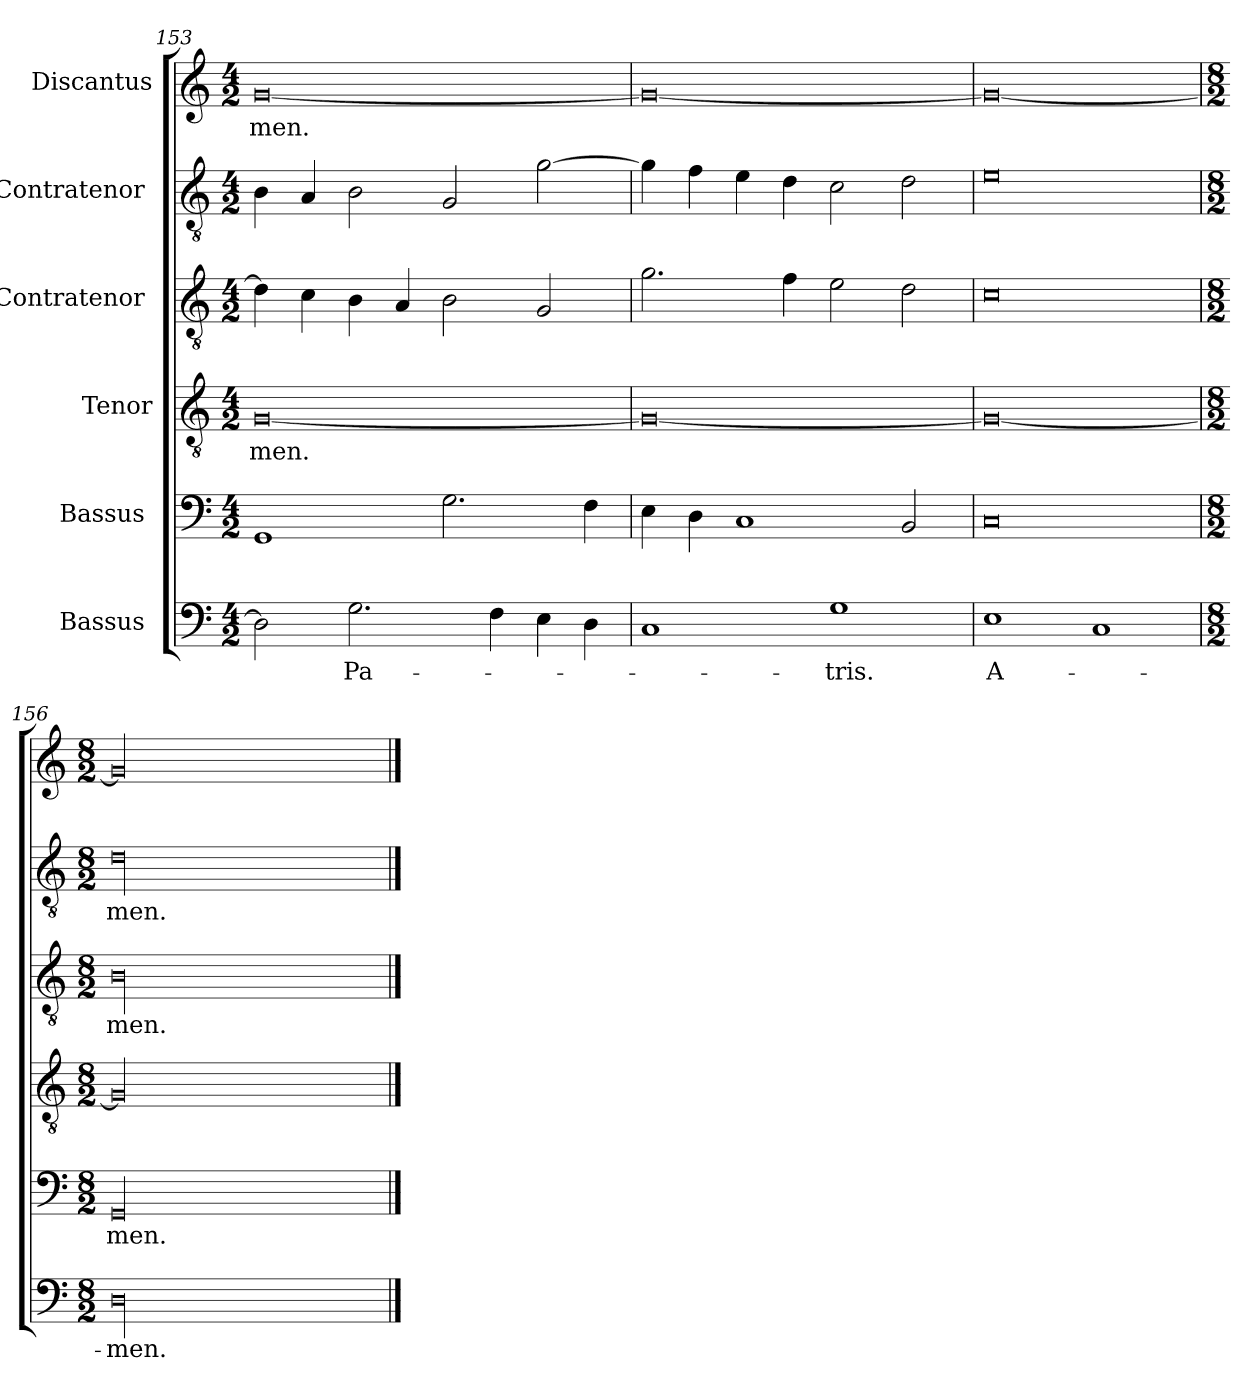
**kern	**text	**kern	**text	**kern	**text	**kern	**text	**kern	**text	**kern	**text
*part6	*part6	*part5	*part5	*part4	*part4	*part3	*part3	*part2	*part2	*part1	*part1
*staff6	*staff6	*staff5	*staff5	*staff4	*staff4	*staff3	*staff3	*staff2	*staff2	*staff1	*staff1
*I"Bassus [2]	*	*I"Bassus [1]	*	*I"Tenor	*	*I"Contratenor [2]	*	*I"Contratenor [1]	*	*I"Discantus	*
*clefF4	*	*clefF4	*	*clefGv2	*	*clefGv2	*	*clefGv2	*	*clefG2	*
*k[]	*	*k[]	*	*k[]	*	*k[]	*	*k[]	*	*k[]	*
*M4/2	*	*M4/2	*	*M4/2	*	*M4/2	*	*M4/2	*	*M4/2	*
=153	=153	=153	=153	=153	=153	=153	=153	=153	=153	=153	=153
2D\]	.	1GG/	.	[0G/	-men.	4d\]	.	4B\	.	[0g/	-men.
.	.	.	.	.	.	4c\	.	4A/	.	.	.
2.G\	Pa-	.	.	.	.	4B\	.	2B\	.	.	.
.	.	.	.	.	.	4A/	.	.	.	.	.
.	.	2.G\	.	.	.	2B\	.	2G/	.	.	.
4F\	.	.	.	.	.	.	.	.	.	.	.
4E\	.	.	.	.	.	2G/	.	[2g\	.	.	.
4D\	.	4F\	.	.	.	.	.	.	.	.	.
=154	=154	=154	=154	=154	=154	=154	=154	=154	=154	=154	=154
1C/	.	4E\	.	0G/_	.	2.g\	.	4g\]	.	0g/_	.
.	.	4D\	.	.	.	.	.	4f\	.	.	.
.	.	1C/	.	.	.	.	.	4e\	.	.	.
.	.	.	.	.	.	4f\	.	4d\	.	.	.
1G\	-tris.	.	.	.	.	2e\	.	2c\	.	.	.
.	.	2BB/	.	.	.	2d\	.	2d\	.	.	.
=155	=155	=155	=155	=155	=155	=155	=155	=155	=155	=155	=155
1E\	A-	0C/	.	0G/_	.	0c\	.	0e\	.	0g/_	.
1C/	.	.	.	.	.	.	.	.	.	.	.
=156	=156	=156	=156	=156	=156	=156	=156	=156	=156	=156	=156
*M8/2	*	*M8/2	*	*M8/2	*	*M8/2	*	*M8/2	*	*M8/2	*
00D\	-men.	00GG/	-men.	00G/]	.	00B\	-men.	00d\	-men.	00g/]	.
==	==	==	==	==	==	==	==	==	==	==	==
*-	*-	*-	*-	*-	*-	*-	*-	*-	*-	*-	*-
